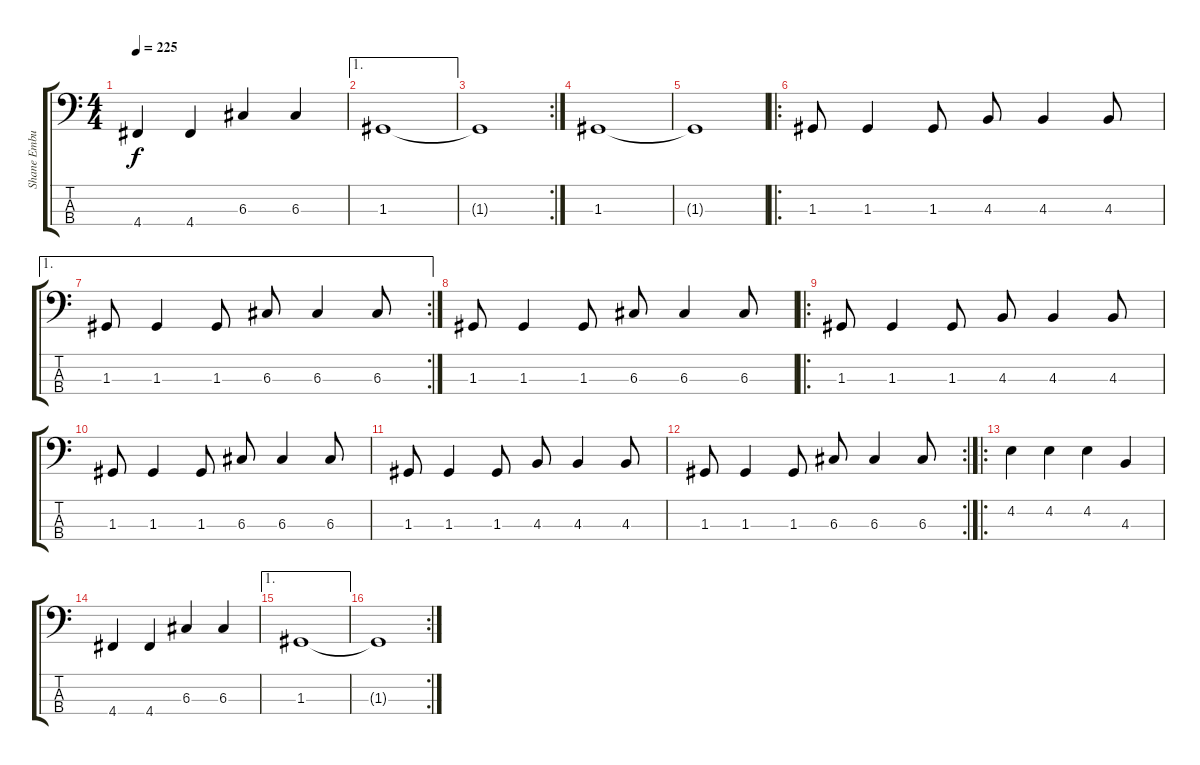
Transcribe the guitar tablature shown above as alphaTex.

\track ("Shane Embury - Bass" "Shane Embu") {instrument electricbasspick}
\staff {score tabs}
\tuning (F2 C2 G1 D1) {hide}
\ts (4 4)
\tempo 225
\clef f4
\ks c
4.4.4{dy f} 4.4.4 6.3.4 6.3.4 |
\ae 1
1.3.1 |
\rc 2
1.3{t}.1 |
1.3.1 |
1.3{t}.1 |
\ro
1.3.8 1.3.4 1.3.8 4.3.8 4.3.4 4.3.8 |
\ae 1
\rc 2
1.3.8 1.3.4 1.3.8 6.3.8 6.3.4 6.3.8 |
1.3.8 1.3.4 1.3.8 6.3.8 6.3.4 6.3.8 |
\ro
1.3.8 1.3.4 1.3.8 4.3.8 4.3.4 4.3.8 |
1.3.8 1.3.4 1.3.8 6.3.8 6.3.4 6.3.8 |
1.3.8 1.3.4 1.3.8 4.3.8 4.3.4 4.3.8 |
\rc 2
1.3.8 1.3.4 1.3.8 6.3.8 6.3.4 6.3.8 |
\ro
4.2.4 4.2.4 4.2.4 4.3.4 |
4.4.4 4.4.4 6.3.4 6.3.4 |
\ae 1
1.3.1 |
\rc 2
1.3{t}.1
